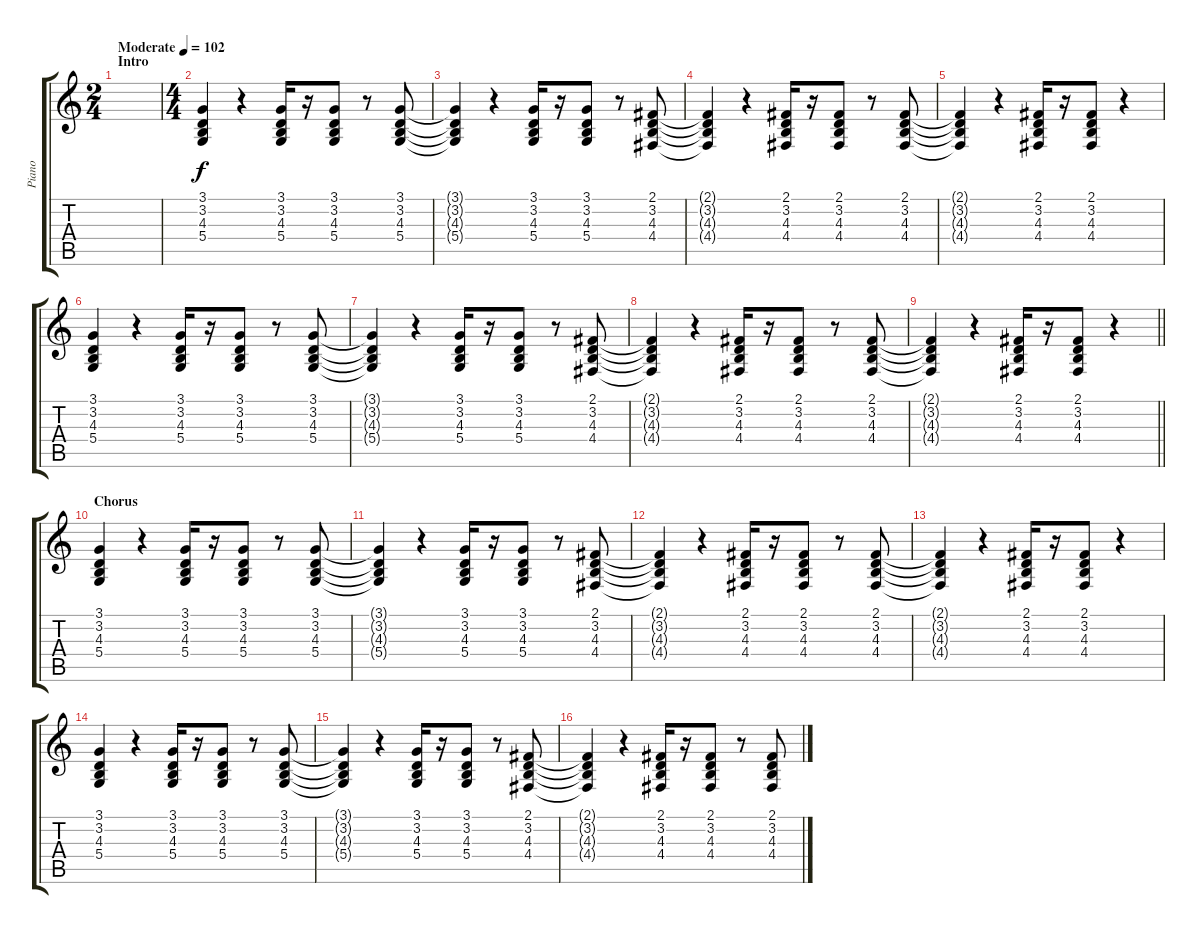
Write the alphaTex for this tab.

\track ("Piano" "Piano") {instrument acousticgrandpiano}
\staff {score tabs}
\tuning (E4 B3 G3 D3 A2 E2) {hide}
\ts (2 4)
\section ("" "Intro")
\tempo (102 "Moderate")
\clef g2
\ks c
|
\ts (4 4)
(3.1 3.2 4.3 5.4).4 r.4 (3.1 3.2 4.3 5.4).16 r.16 (3.1 3.2 4.3 5.4).8 r.8 (3.1 3.2 4.3 5.4).8 |
(3.1{t} 3.2{t} 4.3{t} 5.4{t}).4 r.4 (3.1 3.2 4.3 5.4).16 r.16 (3.1 3.2 4.3 5.4).8 r.8 (2.1 3.2 4.3 4.4).8 |
(2.1{t} 3.2{t} 4.3{t} 4.4{t}).4 r.4 (2.1 3.2 4.3 4.4).16 r.16 (2.1 3.2 4.3 4.4).8 r.8 (2.1 3.2 4.3 4.4).8 |
(2.1{t} 3.2{t} 4.3{t} 4.4{t}).4 r.4 (2.1 3.2 4.3 4.4).16 r.16 (2.1 3.2 4.3 4.4).8 r.4 |
(3.1 3.2 4.3 5.4).4 r.4 (3.1 3.2 4.3 5.4).16 r.16 (3.1 3.2 4.3 5.4).8 r.8 (3.1 3.2 4.3 5.4).8 |
(3.1{t} 3.2{t} 4.3{t} 5.4{t}).4 r.4 (3.1 3.2 4.3 5.4).16 r.16 (3.1 3.2 4.3 5.4).8 r.8 (2.1 3.2 4.3 4.4).8 |
(2.1{t} 3.2{t} 4.3{t} 4.4{t}).4 r.4 (2.1 3.2 4.3 4.4).16 r.16 (2.1 3.2 4.3 4.4).8 r.8 (2.1 3.2 4.3 4.4).8 |
\barLineRight lightlight
(2.1{t} 3.2{t} 4.3{t} 4.4{t}).4 r.4 (2.1 3.2 4.3 4.4).16 r.16 (2.1 3.2 4.3 4.4).8 r.4 |
\section ("" "Chorus")
(3.1 3.2 4.3 5.4).4 r.4 (3.1 3.2 4.3 5.4).16 r.16 (3.1 3.2 4.3 5.4).8 r.8 (3.1 3.2 4.3 5.4).8 |
(3.1{t} 3.2{t} 4.3{t} 5.4{t}).4 r.4 (3.1 3.2 4.3 5.4).16 r.16 (3.1 3.2 4.3 5.4).8 r.8 (2.1 3.2 4.3 4.4).8 |
(2.1{t} 3.2{t} 4.3{t} 4.4{t}).4 r.4 (2.1 3.2 4.3 4.4).16 r.16 (2.1 3.2 4.3 4.4).8 r.8 (2.1 3.2 4.3 4.4).8 |
(2.1{t} 3.2{t} 4.3{t} 4.4{t}).4 r.4 (2.1 3.2 4.3 4.4).16 r.16 (2.1 3.2 4.3 4.4).8 r.4 |
(3.1 3.2 4.3 5.4).4 r.4 (3.1 3.2 4.3 5.4).16 r.16 (3.1 3.2 4.3 5.4).8 r.8 (3.1 3.2 4.3 5.4).8 |
(3.1{t} 3.2{t} 4.3{t} 5.4{t}).4 r.4 (3.1 3.2 4.3 5.4).16 r.16 (3.1 3.2 4.3 5.4).8 r.8 (2.1 3.2 4.3 4.4).8 |
(2.1{t} 3.2{t} 4.3{t} 4.4{t}).4 r.4 (2.1 3.2 4.3 4.4).16 r.16 (2.1 3.2 4.3 4.4).8 r.8 (2.1 3.2 4.3 4.4).8
